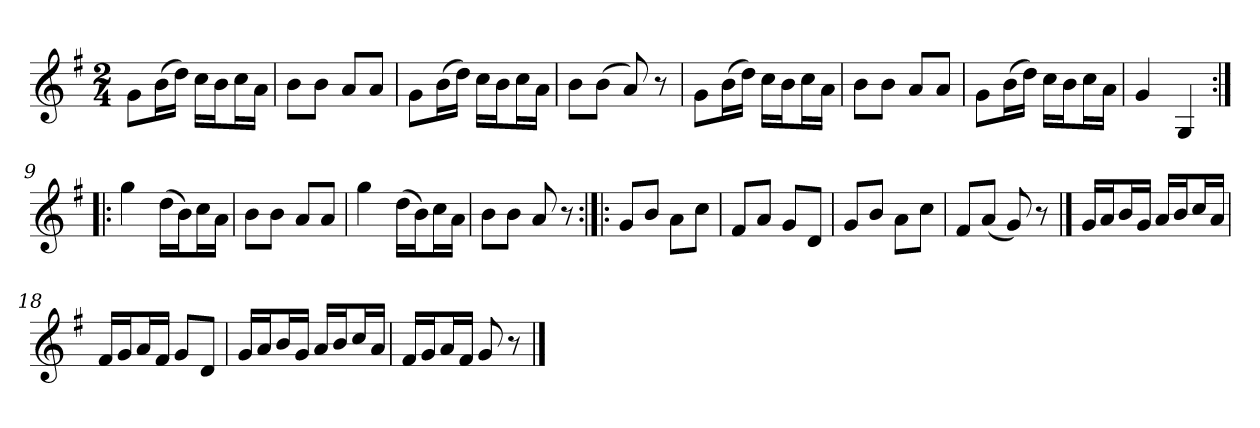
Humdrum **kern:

**kern
*part1
*staff1
*clefG2
*k[f#]
*G:
*M2/4
*MM120
=1
8g\L
(16b\L
16dd\JJ)
16cc\LL
16b\J
16cc\L
16a\JJ
=2
8b\L
8b\J
8a/L
8a/J
=3
8g\L
(16b\L
16dd\JJ)
16cc\LL
16b\J
16cc\L
16a\JJ
=4
8b\L
(8b\J
8a)
8r
=5
8g\L
(16b\L
16dd\JJ)
16cc\LL
16b\J
16cc\L
16a\JJ
=6
8b\L
8b\J
8a/L
8a/J
=7
8g\L
(16b\L
16dd\JJ)
16cc\LL
16b\J
16cc\L
16a\JJ
=8
4g
4G
=9:|!|:
4gg
(16dd\LL
16b\J)
16cc\L
16a\JJ
=10
8b\L
8b\J
8a/L
8a/J
=11
4gg
(16dd\LL
16b\J)
16cc\L
16a\JJ
=12
8b\L
8b\J
8a
8r
=13:|!|:
8g/L
8b/J
8a\L
8cc\J
=14
8f#/L
8a/J
8g/L
8d/J
=15
8g/L
8b/J
8a\L
8cc\J
=16
8f#/L
(8a/J
8g)
8r
==17
16g/LL
16a/J
16b/L
16g/JJ
16a/LL
16b/J
16cc/L
16a/JJ
=18
16f#/LL
16g/J
16a/L
16f#/JJ
8g/L
8d/J
=19
16g/LL
16a/J
16b/L
16g/JJ
16a/LL
16b/J
16cc/L
16a/JJ
=20
16f#/LL
16g/J
16a/L
16f#/JJ
8g
8r
==
*-
